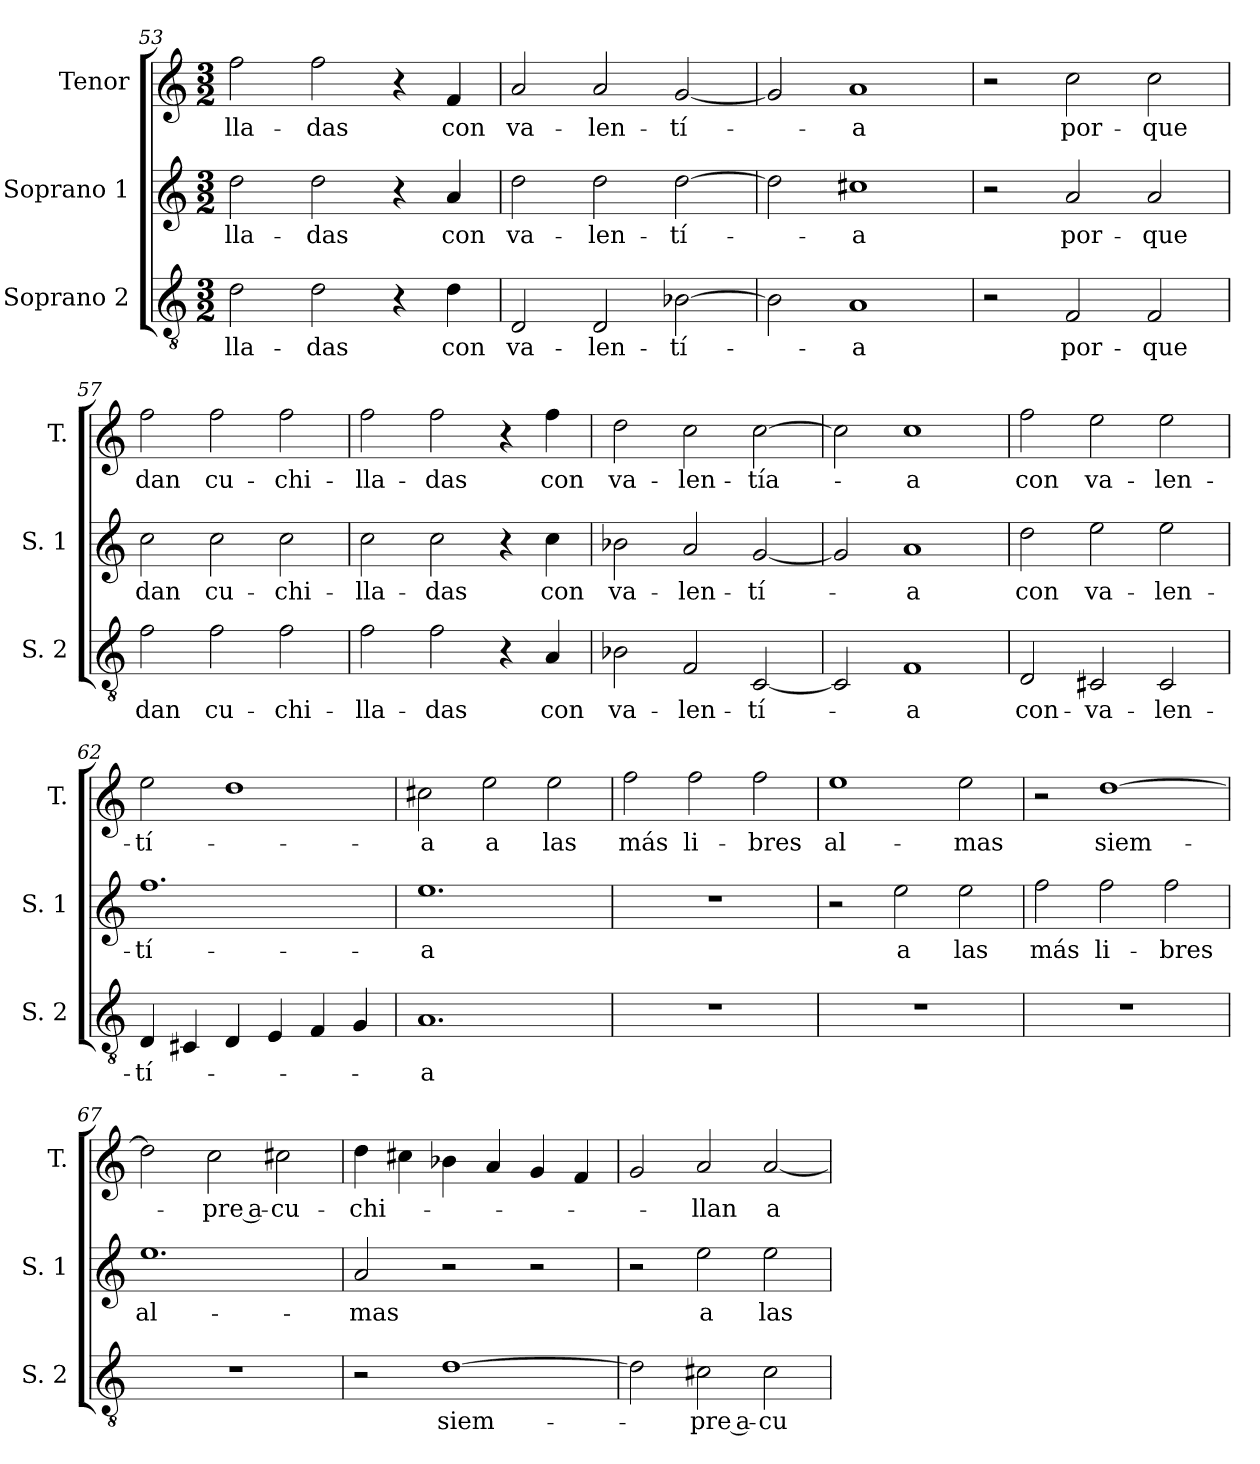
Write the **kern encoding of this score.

**kern	**text	**kern	**text	**kern	**text
*part3	*part3	*part2	*part2	*part1	*part1
*staff3	*staff3	*staff2	*staff2	*staff1	*staff1
*I"Soprano 2	*	*I"Soprano 1	*	*I"Tenor	*
*I'S. 2	*	*I'S. 1	*	*I'T.	*
*clefGv2	*	*clefG2	*	*clefG2	*
*M3/2	*	*M3/2	*	*M3/2	*
=53	=53	=53	=53	=53	=53
2d	-lla-	2dd	-lla-	2ff	-lla-
2d	-das	2dd	-das	2ff	-das
4r	.	4r	.	4r	.
4d	con	4a	con	4f	con
=54	=54	=54	=54	=54	=54
2D	va-	2dd	va-	2a	va-
2D	-len-	2dd	-len-	2a	-len-
[2B-X	-tí-	[2dd	-tí-	[2g	-tí-
=55	=55	=55	=55	=55	=55
2B-]	.	2dd]	.	2g]	.
1A	-a	1cc#X	-a	1a	-a
=56	=56	=56	=56	=56	=56
2r	.	2r	.	2r	.
2F	por-	2a	por-	2cc	por-
2F	-que	2a	-que	2cc	-que
=57	=57	=57	=57	=57	=57
2f	dan	2cc	dan	2ff	dan
2f	cu-	2cc	cu-	2ff	cu-
2f	-chi-	2cc	-chi-	2ff	-chi-
=58	=58	=58	=58	=58	=58
2f	-lla-	2cc	-lla-	2ff	-lla-
2f	-das	2cc	-das	2ff	-das
4r	.	4r	.	4r	.
4A	con	4cc	con	4ff	con
=59	=59	=59	=59	=59	=59
2B-X	va-	2b-X	va-	2dd	va-
2F	-len-	2a	-len-	2cc	-len-
[2C	-tí-	[2g	-tí-	[2cc	-tía-
=60	=60	=60	=60	=60	=60
2C]	.	2g]	.	2cc]	.
1F	-a	1a	-a	1cc	-a
=61	=61	=61	=61	=61	=61
2D	con-	2dd	con	2ff	con
2C#X	-va-	2ee	va-	2ee	va-
2C#	-len-	2ee	-len-	2ee	-len-
=62	=62	=62	=62	=62	=62
4D	-tí-	1.ff	-tí-	2ee	-tí-
4C#X	.	.	.	.	.
4D	.	.	.	1dd	.
4E	.	.	.	.	.
4F	.	.	.	.	.
4G	.	.	.	.	.
=63	=63	=63	=63	=63	=63
1.A	-a	1.ee	-a	2cc#X	-a
.	.	.	.	2ee	a
.	.	.	.	2ee	las
=64	=64	=64	=64	=64	=64
1.r	.	1.r	.	2ff	más
.	.	.	.	2ff	li-
.	.	.	.	2ff	-bres
=65	=65	=65	=65	=65	=65
1.r	.	2r	.	1ee	al-
.	.	2ee	a	.	.
.	.	2ee	las	2ee	-mas
=66	=66	=66	=66	=66	=66
1.r	.	2ff	más	2r	.
.	.	2ff	li-	[1dd	siem-
.	.	2ff	-bres	.	.
=67	=67	=67	=67	=67	=67
1.r	.	1.ee	al-	2dd]	.
.	.	.	.	2cc	-pre a-
.	.	.	.	2cc#X	-cu-
=68	=68	=68	=68	=68	=68
2r	.	2a	-mas	4dd	-chi-
.	.	.	.	4cc#X	.
[1d	siem-	2r	.	4b-X	.
.	.	.	.	4a	.
.	.	2r	.	4g	.
.	.	.	.	4f	.
=69	=69	=69	=69	=69	=69
2d]	.	2r	.	2g	.
2c#X	-pre a-	2ee	a	2a	-llan
2c#	-cu-	2ee	las	[2a	a
=	=	=	=	=	=
*-	*-	*-	*-	*-	*-
